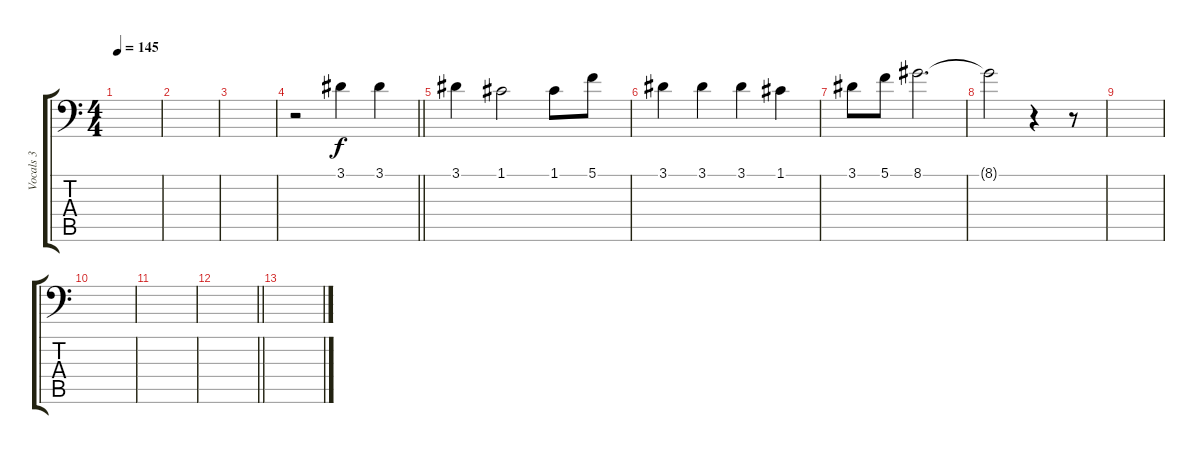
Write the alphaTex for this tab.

\track ("Vocals 3" "Vocals 3") {instrument lead2sawtooth}
\staff {score tabs}
\tuning (C4 G3 Eb3 Bb2 F2 Bb1) {hide}
\ts (4 4)
\tempo 145
\clef f4
\ks c
|
|
|
\barLineRight lightlight
r.2 3.1.4 3.1.4 |
3.1.4 1.1.2 1.1.8 5.1.8 |
3.1.4 3.1.4 3.1.4 1.1.4 |
3.1.8 5.1.8 8.1.2{d} |
8.1{t}.2 r.4 r.8 |
|
|
|
\barLineRight lightlight
|
\section ("" "")
